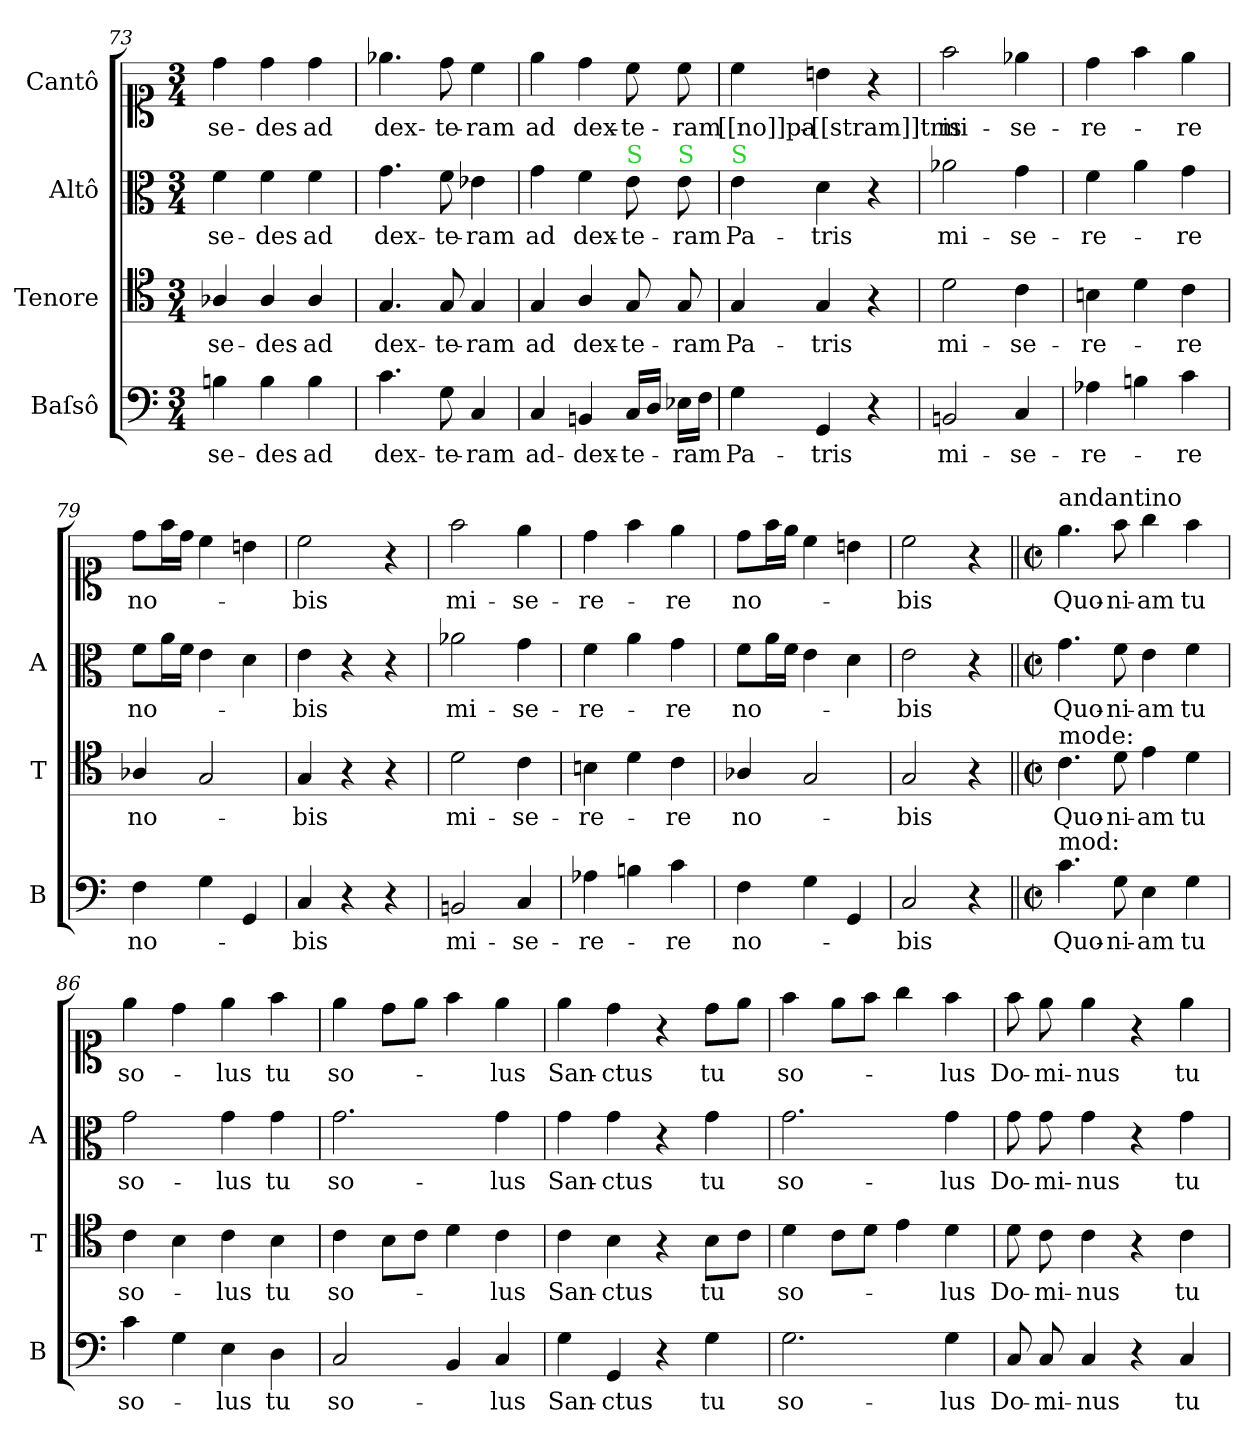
**kern	**text	**kern	**text	**kern	**text	**kern	**text
*part4	*part4	*part3	*part3	*part2	*part2	*part1	*part1
*staff4	*staff4	*staff3	*staff3	*staff2	*staff2	*staff1	*staff1
*I"Baſsô	*	*I"Tenore	*	*I"Altô	*	*I"Cantô	*
*I'B	*	*I'T	*	*I'A	*	*	*
*clefF4	*	*clefC4	*	*clefC3	*	*clefC1	*
*k[]	*	*k[]	*	*k[]	*	*k[]	*
*C:	*	*C:	*	*C:	*	*C:	*
*M3/4	*	*M3/4	*	*M3/4	*	*M3/4	*
=73	=73	=73	=73	=73	=73	=73	=73
4Bn\	se-	4A-X/	se-	4f\	se-	4dd\	se-
4B\	-des	4A-/	-des	4f\	-des	4dd\	-des
4B\	ad	4A-/	ad	4f\	ad	4dd\	ad
=74	=74	=74	=74	=74	=74	=74	=74
4.c\	dex-	4.G/	dex-	4.g\	dex-	4.ee-X\	dex-
8G\	-te-	8G/	-te-	8f\	-te-	8dd\	-te-
4C/	-ram	4G/	-ram	4e-X\	-ram	4cc\	-ram
=75	=75	=75	=75	=75	=75	=75	=75
4C/	ad-	4G/	ad	4g\	ad	4ee\	ad
4BBn/	-dex-	4A/	dex-	4f\	dex-	4dd\	dex-
!	!	!	!	!LO:TX:a:color=limegreen:t=S	!	!	!
16C/LL	-te-	8G/	-te-	8e\	-te-	8cc\	-te-
16D/JJ	.	.	.	.	.	.	.
!	!	!	!	!LO:TX:a:color=limegreen:t=S	!	!	!
16E-X\LL	-ram	8G/	-ram	8e\	-ram	8cc\	-ram
16F\JJ	.	.	.	.	.	.	.
=76	=76	=76	=76	=76	=76	=76	=76
!	!	!	!	!LO:TX:a:color=limegreen:t=S	!	!	!
4G\	Pa-	4G/	Pa-	4e\	Pa-	4cc\	[[no]]pa-
4GG/	-tris	4G/	-tris	4d\	-tris	4bn\	-[[stram]]tris
4r	.	4r	.	4r	.	4r	.
=77	=77	=77	=77	=77	=77	=77	=77
2BBn/	mi-	2d\	mi-	2a-X\	mi-	2ff\	mi-
4C/	-se-	4c\	-se-	4g\	-se-	4ee-X\	-se-
=78	=78	=78	=78	=78	=78	=78	=78
4A-X\	-re-	4Bn\	-re-	4f\	-re-	4dd\	-re-
4Bn\	.	4d\	.	4a\	.	4ff\	.
4c\	-re	4c\	-re	4g\	-re	4ee\	-re
=79	=79	=79	=79	=79	=79	=79	=79
4F\	no-	4A-X/	no-	8f\L	no-	8dd\L	no-
.	.	.	.	16a\L	.	16ff\L	.
.	.	.	.	16f\JJ	.	16dd\JJ	.
4G\	.	2G/	.	4e\	.	4cc\	.
4GG/	.	.	.	4d\	.	4bn\	.
=80	=80	=80	=80	=80	=80	=80	=80
4C/	-bis	4G/	-bis	4e\	-bis	2cc\	-bis
4r	.	4r	.	4r	.	.	.
4r	.	4r	.	4r	.	4r	.
=81	=81	=81	=81	=81	=81	=81	=81
2BBn/	mi-	2d\	mi-	2a-X\	mi-	2ff\	mi-
4C/	-se-	4c\	-se-	4g\	-se-	4ee\	-se-
=82	=82	=82	=82	=82	=82	=82	=82
4A-X\	-re-	4Bn\	-re-	4f\	-re-	4dd\	-re-
4Bn\	.	4d\	.	4a\	.	4ff\	.
4c\	-re	4c\	-re	4g\	-re	4ee\	-re
=83	=83	=83	=83	=83	=83	=83	=83
4F\	no-	4A-X/	no-	8f\L	no-	8dd\L	no-
.	.	.	.	16a\L	.	16ff\L	.
.	.	.	.	16f\JJ	.	16ee\JJ	.
4G\	.	2G/	.	4e\	.	4cc\	.
4GG/	.	.	.	4d\	.	4bn\	.
=84	=84	=84	=84	=84	=84	=84	=84
2C/	-bis	2G/	-bis	2e\	-bis	2cc\	-bis
4r	.	4r	.	4r	.	4r	.
=85||	=85||	=85||	=85||	=85||	=85||	=85||	=85||
*M2/2	*	*M2/2	*	*M2/2	*	*M2/2	*
*met(c|)	*	*met(c|)	*	*met(c|)	*	*met(c|)	*
!	!	!	!	!	!	!LO:TX:a:t=andantino	!
!	!	!LO:TX:a:t=mode&colon;	!	!	!	!	!
!LO:TX:a:t=mod&colon;	!	!	!	!	!	!	!
4.c\	Quo-	4.c\	Quo-	4.g\	Quo-	4.ee\	Quo-
8G\	-ni-	8d\	-ni-	8f\	-ni-	8ff\	-ni-
4E\	-am	4e\	-am	4e\	-am	4gg\	-am
4G\	tu	4d\	tu	4f\	tu	4ff\	tu
=86	=86	=86	=86	=86	=86	=86	=86
4c\	so-	4c\	so-	2g\	so-	4ee\	so-
4G\	.	4B\	.	.	.	4dd\	.
4E\	-lus	4c\	-lus	4g\	-lus	4ee\	-lus
4D\	tu	4B\	tu	4g\	tu	4ff\	tu
=87	=87	=87	=87	=87	=87	=87	=87
2C/	so-	4c\	so-	2.g\	so-	4ee\	so-
.	.	8B\L	.	.	.	8dd\L	.
.	.	8c\J	.	.	.	8ee\J	.
4BB/	.	4d\	.	.	.	4ff\	.
4C/	-lus	4c\	-lus	4g\	-lus	4ee\	-lus
=88	=88	=88	=88	=88	=88	=88	=88
4G\	San-	4c\	San-	4g\	San-	4ee\	San-
4GG/	-ctus	4B\	-ctus	4g\	-ctus	4dd\	-ctus
4r	.	4r	.	4r	.	4r	.
4G\	tu	8B\L	tu	4g\	tu	8dd\L	tu
.	.	8c\J	.	.	.	8ee\J	.
=89	=89	=89	=89	=89	=89	=89	=89
2.G\	so-	4d\	so-	2.g\	so-	4ff\	so-
.	.	8c\L	.	.	.	8ee\L	.
.	.	8d\J	.	.	.	8ff\J	.
.	.	4e\	.	.	.	4gg\	.
4G\	-lus	4d\	-lus	4g\	-lus	4ff\	-lus
=90	=90	=90	=90	=90	=90	=90	=90
8C/	Do-	8d\	Do-	8g\	Do-	8ff\	Do-
8C/	-mi-	8c\	-mi-	8g\	-mi-	8ee\	-mi-
4C/	-nus	4c\	-nus	4g\	-nus	4ee\	-nus
4r	.	4r	.	4r	.	4r	.
4C/	tu	4c\	tu	4g\	tu	4ee\	tu
=	=	=	=	=	=	=	=
*-	*-	*-	*-	*-	*-	*-	*-
